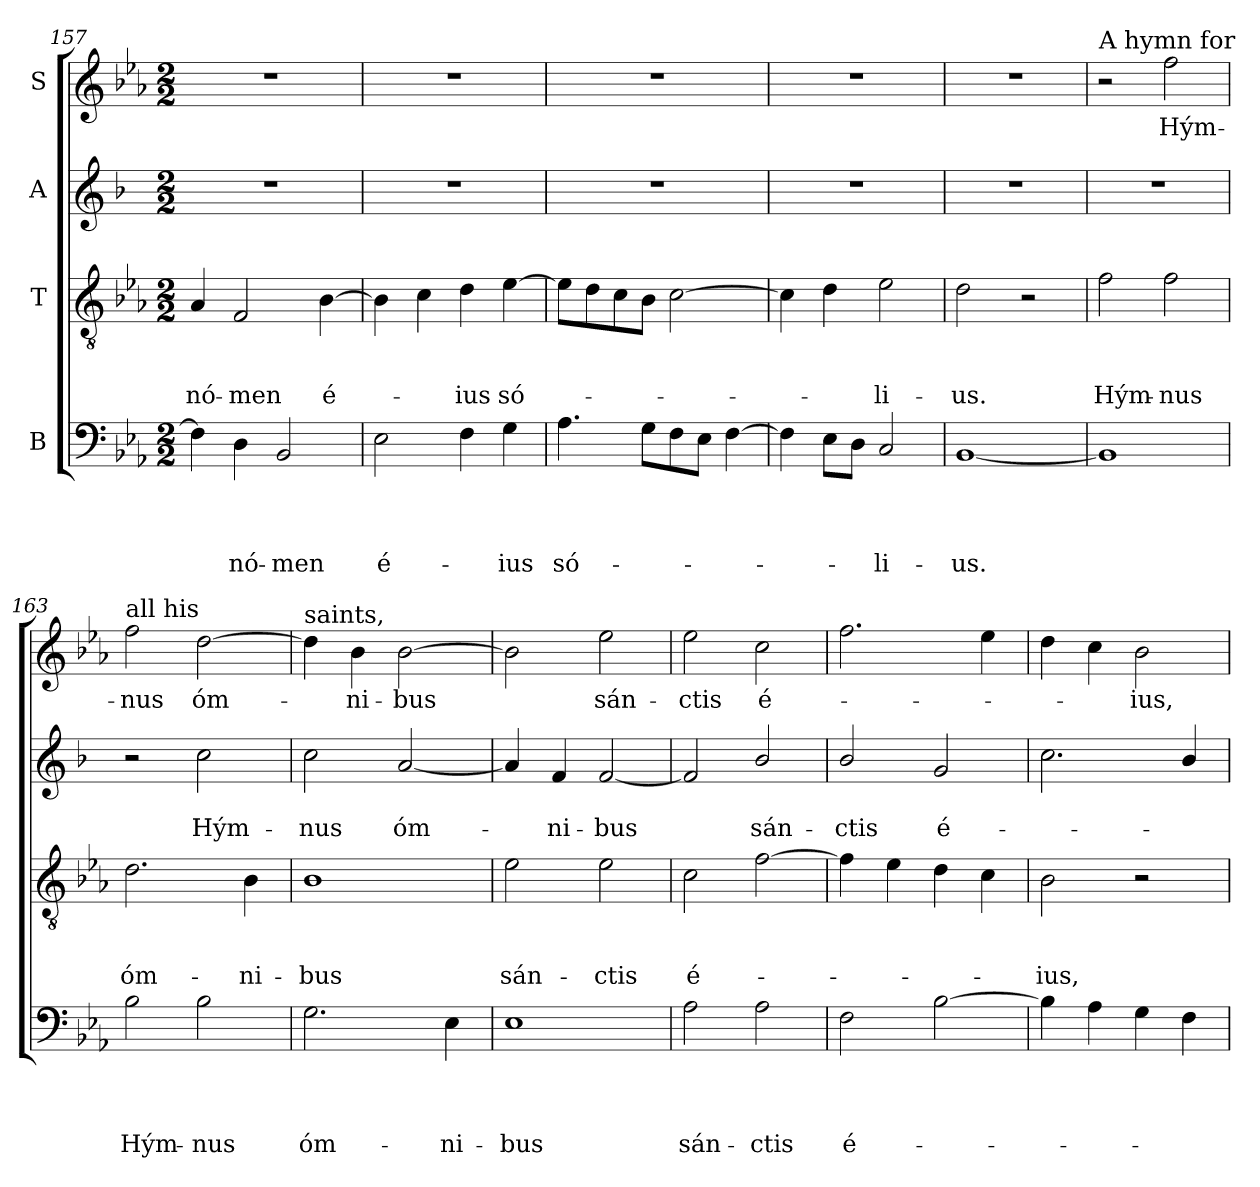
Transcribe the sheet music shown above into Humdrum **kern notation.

**kern	**text	**text	**text	**text	**kern	**text	**text	**text	**kern	**text	**text	**kern	**text
*part4	*part4	*part4	*part4	*part4	*part3	*part3	*part3	*part3	*part2	*part2	*part2	*part1	*part1
*staff4	*staff4	*staff4	*staff4	*staff4	*staff3	*staff3	*staff3	*staff3	*staff2	*staff2	*staff2	*staff1	*staff1
*I"B	*	*	*	*	*I"T	*	*	*	*I"A	*	*	*I"S	*
*clefF4	*	*	*	*	*clefGv2	*	*	*	*clefG2	*	*	*clefG2	*
*	*	*	*	*	*	*	*	*	*ITrd1c2	*	*	*	*
*k[b-e-a-]	*	*	*	*	*k[b-e-a-]	*	*	*	*k[b-e-a-]	*	*	*k[b-e-a-]	*
*E-:	*	*	*	*	*E-:	*	*	*	*E-:	*	*	*E-:	*
*M2/2	*	*	*	*	*M2/2	*	*	*	*M2/2	*	*	*M2/2	*
=157	=157	=157	=157	=157	=157	=157	=157	=157	=157	=157	=157	=157	=157
!	!	!	!	!	!	!	!	!LO:LY:b	!	!	!	!	!
4F\]	.	.	.	.	4A-/	.	.	nó-	1r	.	.	1r	.
!	!	!	!	!LO:LY:b	!	!	!	!LO:LY:b	!	!	!	!	!
4D\	.	.	.	nó-	2F/	.	.	-men	.	.	.	.	.
!	!	!	!	!LO:LY:b	!	!	!	!	!	!	!	!	!
2BB-/	.	.	.	-men	.	.	.	.	.	.	.	.	.
!	!	!	!	!	!	!	!	!LO:LY:b	!	!	!	!	!
.	.	.	.	.	[4B-\	.	.	é-	.	.	.	.	.
=158	=158	=158	=158	=158	=158	=158	=158	=158	=158	=158	=158	=158	=158
!	!	!	!	!LO:LY:b	!	!	!	!	!	!	!	!	!
2E-\	.	.	.	é-	4B-\]	.	.	.	1r	.	.	1r	.
.	.	.	.	.	4c\	.	.	.	.	.	.	.	.
!	!	!	!	!	!	!	!	!LO:LY:b	!	!	!	!	!
4F\	.	.	.	.	4d\	.	.	-ius	.	.	.	.	.
!	!	!	!	!LO:LY:b	!	!	!	!LO:LY:b	!	!	!	!	!
4G\	.	.	.	-ius	[4e-\	.	.	só-	.	.	.	.	.
=159	=159	=159	=159	=159	=159	=159	=159	=159	=159	=159	=159	=159	=159
!	!	!	!	!LO:LY:b	!	!	!	!	!	!	!	!	!
4.A-\	.	.	.	só-	8e-\L]	.	.	.	1r	.	.	1r	.
.	.	.	.	.	8d\	.	.	.	.	.	.	.	.
.	.	.	.	.	8c\	.	.	.	.	.	.	.	.
8G\L	.	.	.	.	8B-\J	.	.	.	.	.	.	.	.
8F\	.	.	.	.	[2c\	.	.	.	.	.	.	.	.
8E-\J	.	.	.	.	.	.	.	.	.	.	.	.	.
[4F\	.	.	.	.	.	.	.	.	.	.	.	.	.
=160	=160	=160	=160	=160	=160	=160	=160	=160	=160	=160	=160	=160	=160
4F\]	.	.	.	.	4c\]	.	.	.	1r	.	.	1r	.
8E-\L	.	.	.	.	4d\	.	.	.	.	.	.	.	.
8D\J	.	.	.	.	.	.	.	.	.	.	.	.	.
!	!	!	!	!LO:LY:b	!	!	!	!LO:LY:b	!	!	!	!	!
2C/	.	.	.	-li-	2e-\	.	.	-li-	.	.	.	.	.
=161	=161	=161	=161	=161	=161	=161	=161	=161	=161	=161	=161	=161	=161
!	!	!	!	!LO:LY:b	!	!	!	!LO:LY:b	!	!	!	!	!
[1BB-	.	.	.	-us.	2d\	.	.	-us.	1r	.	.	1r	.
.	.	.	.	.	2r	.	.	.	.	.	.	.	.
!!LO:LB:g=z
=162	=162	=162	=162	=162	=162	=162	=162	=162	=162	=162	=162	=162	=162
!	!	!	!	!	!	!	!	!	!	!	!	!LO:TX:a:t=A hymn for	!
!	!	!	!	!	!	!	!	!LO:LY:b	!	!	!	!	!
1BB-]	.	.	.	.	2f\	.	.	Hým-	1r	.	.	2r	.
!	!	!	!	!	!	!	!	!LO:LY:b	!	!	!	!	!LO:LY:b
.	.	.	.	.	2f\	.	.	-nus	.	.	.	2ff\	Hým-
=163	=163	=163	=163	=163	=163	=163	=163	=163	=163	=163	=163	=163	=163
!	!	!	!	!	!	!	!	!	!	!	!	!LO:TX:a:t=all his	!
!	!	!	!	!LO:LY:b	!	!	!	!LO:LY:b	!	!	!	!	!LO:LY:b
2B-\	.	.	.	Hým-	2.d\	.	.	óm-	2r	.	.	2ff\	-nus
!	!	!	!	!LO:LY:b	!	!	!	!	!	!	!LO:LY:b	!	!LO:LY:b
2B-\	.	.	.	-nus	.	.	.	.	2b-\	.	Hým-	[2dd\	óm-
!	!	!	!	!	!	!	!	!LO:LY:b	!	!	!	!	!
.	.	.	.	.	4B-\	.	.	-ni-	.	.	.	.	.
=164	=164	=164	=164	=164	=164	=164	=164	=164	=164	=164	=164	=164	=164
!	!	!	!	!	!	!	!	!	!	!	!	!LO:TX:a:t=saints,	!
!	!	!	!	!LO:LY:b	!	!	!	!LO:LY:b	!	!	!LO:LY:b	!	!
2.G\	.	.	.	óm-	1B-	.	.	-bus	2b-\	.	-nus	4dd\]	.
!	!	!	!	!	!	!	!	!	!	!	!	!	!LO:LY:b
.	.	.	.	.	.	.	.	.	.	.	.	4b-\	-ni-
!	!	!	!	!	!	!	!	!	!	!	!LO:LY:b	!	!LO:LY:b
.	.	.	.	.	.	.	.	.	[2g/	.	óm-	[2b-\	-bus
!	!	!	!	!LO:LY:b	!	!	!	!	!	!	!	!	!
4E-\	.	.	.	-ni-	.	.	.	.	.	.	.	.	.
=165	=165	=165	=165	=165	=165	=165	=165	=165	=165	=165	=165	=165	=165
!	!	!	!	!LO:LY:b	!	!	!	!LO:LY:b	!	!	!	!	!
1E-	.	.	.	-bus	2e-\	.	.	sán-	4g/]	.	.	2b-\]	.
!	!	!	!	!	!	!	!	!	!	!	!LO:LY:b	!	!
.	.	.	.	.	.	.	.	.	4e-/	.	-ni-	.	.
!	!	!	!	!	!	!	!	!LO:LY:b	!	!	!LO:LY:b	!	!LO:LY:b
.	.	.	.	.	2e-\	.	.	-ctis	[2e-/	.	-bus	2ee-\	sán-
=166	=166	=166	=166	=166	=166	=166	=166	=166	=166	=166	=166	=166	=166
!	!	!	!	!LO:LY:b	!	!	!	!LO:LY:b	!	!	!	!	!LO:LY:b
2A-\	.	.	.	sán-	2c\	.	.	é-	2e-/]	.	.	2ee-\	-ctis
!	!	!	!	!LO:LY:b	!	!	!	!	!	!	!LO:LY:b	!	!LO:LY:b
2A-\	.	.	.	-ctis	[2f\	.	.	.	2a-/	.	sán-	2cc\	é-
=167	=167	=167	=167	=167	=167	=167	=167	=167	=167	=167	=167	=167	=167
!	!	!	!	!LO:LY:b	!	!	!	!	!	!	!LO:LY:b	!	!
2F\	.	.	.	é-	4f\]	.	.	.	2a-/	.	-ctis	2.ff\	.
.	.	.	.	.	4e-\	.	.	.	.	.	.	.	.
!	!	!	!	!	!	!	!	!	!	!	!LO:LY:b	!	!
[2B-\	.	.	.	.	4d\	.	.	.	2f/	.	é-	.	.
.	.	.	.	.	4c\	.	.	.	.	.	.	4ee-\	.
!!LO:PB:g=z
=168	=168	=168	=168	=168	=168	=168	=168	=168	=168	=168	=168	=168	=168
!	!	!	!	!	!	!	!	!LO:LY:b	!	!	!	!	!
4B-\]	.	.	.	.	2B-\	.	.	-ius,	2.b-\	.	.	4dd\	.
4A-\	.	.	.	.	.	.	.	.	.	.	.	4cc\	.
!	!	!	!	!	!	!	!	!	!	!	!	!	!LO:LY:b
4G\	.	.	.	.	2r	.	.	.	.	.	.	2b-\	-ius,
4F\	.	.	.	.	.	.	.	.	4a-/	.	.	.	.
=	=	=	=	=	=	=	=	=	=	=	=	=	=
*-	*-	*-	*-	*-	*-	*-	*-	*-	*-	*-	*-	*-	*-
